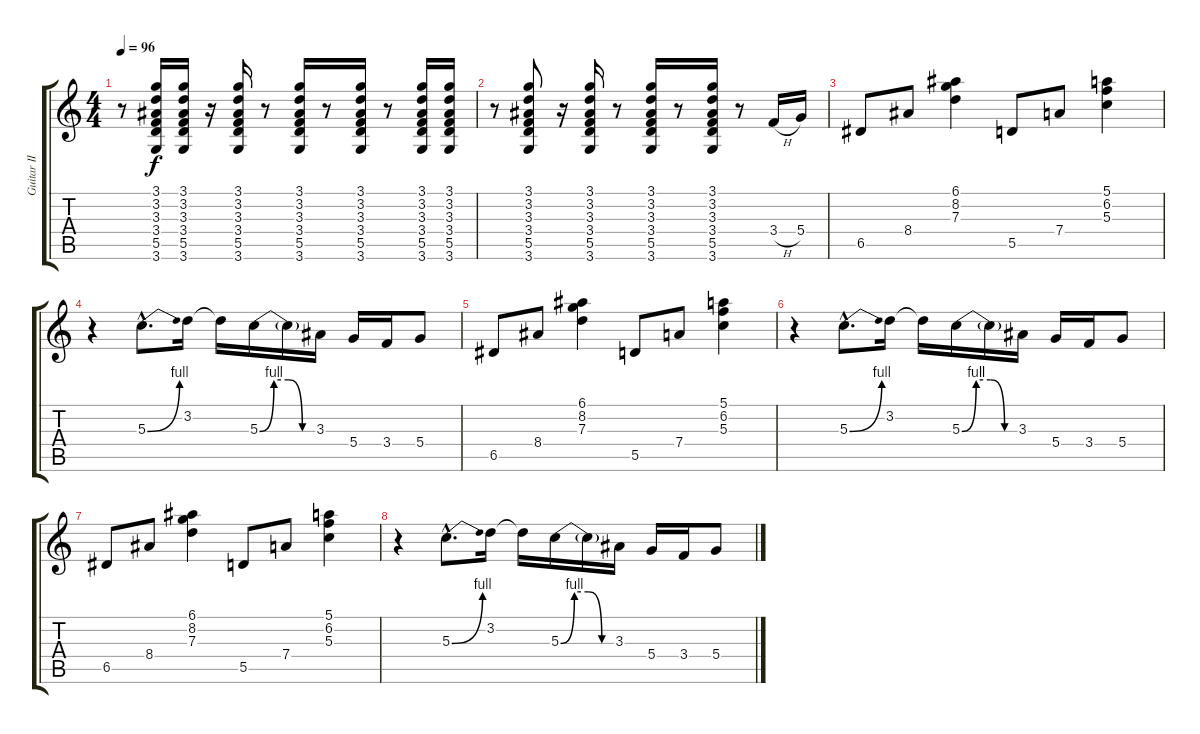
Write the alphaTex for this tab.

\track ("Guitar II" "Guitar II") {instrument electricguitarclean}
\staff {score tabs}
\tuning (E4 B3 G3 D3 A2 E2) {hide}
\ts (4 4)
\tempo 96
\clef g2
\ks c
r.8{dy f} (3.1 3.2 3.3 3.4 5.5 3.6).16 (3.1 3.2 3.3 3.4 5.5 3.6).16 r.16 (3.1 3.2 3.3 3.4 5.5 3.6).16 r.8 (3.1 3.2 3.3 3.4 5.5 3.6).16 r.8 (3.1 3.2 3.3 3.4 5.5 3.6).16 r.8 (3.1 3.2 3.3 3.4 5.5 3.6).16 (3.1 3.2 3.3 3.4 5.5 3.6).16 |
r.8 (3.1 3.2 3.3 3.4 5.5 3.6).8 r.16 (3.1 3.2 3.3 3.4 5.5 3.6).16 r.8 (3.1 3.2 3.3 3.4 5.5 3.6).16 r.8 (3.1 3.2 3.3 3.4 5.5 3.6).16 r.8 3.4{h}.16 5.4.16 |
6.5.8 8.4.8 (6.1 8.2 7.3).4 5.5.8 7.4.8 (5.1 6.2 5.3).4 |
r.4 5.3{be (bend 0 0 60 4) hac}.8{d} 3.2.16 3.2{t}.16 5.3{be (custom 0 0 15 4 30 4 45 0 60 0)}.16 5.3{t}.16 3.3.16 5.4.16 3.4.16 5.4.8 |
6.5.8 8.4.8 (6.1 8.2 7.3).4 5.5.8 7.4.8 (5.1 6.2 5.3).4 |
r.4 5.3{be (bend 0 0 60 4) hac}.8{d} 3.2.16 3.2{t}.16 5.3{be (custom 0 0 15 4 30 4 45 0 60 0)}.16 5.3{t}.16 3.3.16 5.4.16 3.4.16 5.4.8 |
6.5.8 8.4.8 (6.1 8.2 7.3).4 5.5.8 7.4.8 (5.1 6.2 5.3).4 |
r.4 5.3{be (bend 0 0 60 4) hac}.8{d} 3.2.16 3.2{t}.16 5.3{be (custom 0 0 15 4 30 4 45 0 60 0)}.16 5.3{t}.16 3.3.16 5.4.16 3.4.16 5.4.8
